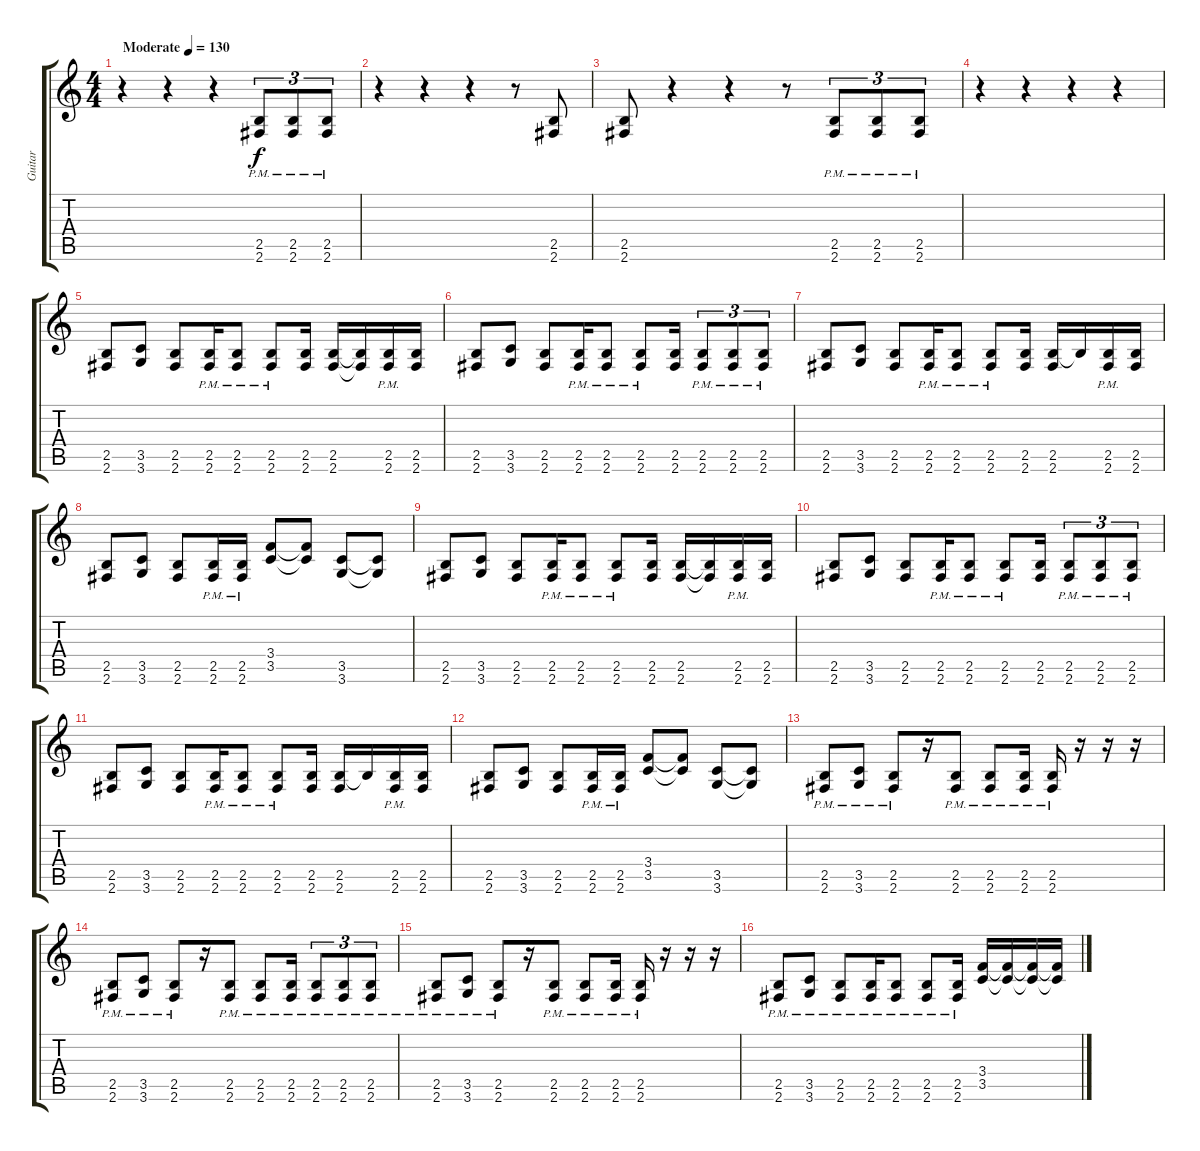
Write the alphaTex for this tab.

\track ("Guitar" "Guitar") {instrument distortionguitar}
\staff {score tabs}
\tuning (E4 B3 G3 D3 A2 E2) {hide}
\ts (4 4)
\tempo (130 "Moderate")
\clef g2
\ks c
r.4{dy f instrument distortionguitar} r.4 r.4 (2.5{pm} 2.6{pm}).8{tu (3 2)} (2.5{pm} 2.6{pm}).8{tu (3 2)} (2.5{pm} 2.6{pm}).8{tu (3 2)} |
r.4 r.4 r.4 r.8 (2.5 2.6).8 |
(2.5 2.6).8 r.4 r.4 r.8 (2.5{pm} 2.6{pm}).8{tu (3 2)} (2.5{pm} 2.6{pm}).8{tu (3 2)} (2.5{pm} 2.6{pm}).8{tu (3 2)} |
r.4 r.4 r.4 r.4 |
(2.5 2.6).8 (3.5 3.6).8 (2.5 2.6).8 (2.5{pm} 2.6{pm}).16 (2.5{pm} 2.6{pm}).8 (2.5{pm} 2.6{pm}).8 (2.5 2.6).16 (2.5 2.6).16 (2.5{t} 2.6{t}).16 (2.5{pm} 2.6{pm}).16 (2.5 2.6).16 |
(2.5 2.6).8 (3.5 3.6).8 (2.5 2.6).8 (2.5{pm} 2.6{pm}).16 (2.5{pm} 2.6{pm}).8 (2.5{pm} 2.6{pm}).8 (2.5 2.6).16 (2.5{pm} 2.6{pm}).8{tu (3 2)} (2.5{pm} 2.6{pm}).8{tu (3 2)} (2.5{pm} 2.6{pm}).8{tu (3 2)} |
(2.5 2.6).8 (3.5 3.6).8 (2.5 2.6).8 (2.5{pm} 2.6{pm}).16 (2.5{pm} 2.6{pm}).8 (2.5{pm} 2.6{pm}).8 (2.5 2.6).16 (2.5 2.6).16 2.5{t}.16 (2.5{pm} 2.6{pm}).16 (2.5 2.6).16 |
(2.5 2.6).8 (3.5 3.6).8 (2.5 2.6).8 (2.5{pm} 2.6{pm}).16 (2.5{pm} 2.6{pm}).16 (3.4 3.5).8 (3.4{t} 3.5{t}).8 (3.5 3.6).8 (3.5{t} 3.6{t}).8 |
(2.5 2.6).8 (3.5 3.6).8 (2.5 2.6).8 (2.5{pm} 2.6{pm}).16 (2.5{pm} 2.6{pm}).8 (2.5{pm} 2.6{pm}).8 (2.5 2.6).16 (2.5 2.6).16 (2.5{t} 2.6{t}).16 (2.5{pm} 2.6{pm}).16 (2.5 2.6).16 |
(2.5 2.6).8 (3.5 3.6).8 (2.5 2.6).8 (2.5{pm} 2.6{pm}).16 (2.5{pm} 2.6{pm}).8 (2.5{pm} 2.6{pm}).8 (2.5 2.6).16 (2.5{pm} 2.6{pm}).8{tu (3 2)} (2.5{pm} 2.6{pm}).8{tu (3 2)} (2.5{pm} 2.6{pm}).8{tu (3 2)} |
(2.5 2.6).8 (3.5 3.6).8 (2.5 2.6).8 (2.5{pm} 2.6{pm}).16 (2.5{pm} 2.6{pm}).8 (2.5{pm} 2.6{pm}).8 (2.5 2.6).16 (2.5 2.6).16 2.5{t}.16 (2.5{pm} 2.6{pm}).16 (2.5 2.6).16 |
(2.5 2.6).8 (3.5 3.6).8 (2.5 2.6).8 (2.5{pm} 2.6{pm}).16 (2.5{pm} 2.6{pm}).16 (3.4 3.5).8 (3.4{t} 3.5{t}).8 (3.5 3.6).8 (3.5{t} 3.6{t}).8 |
(2.5{pm} 2.6{pm}).8 (3.5{pm} 3.6{pm}).8 (2.5{pm} 2.6{pm}).8 r.16 (2.5{pm} 2.6{pm}).8 (2.5{pm} 2.6{pm}).8 (2.5{pm} 2.6{pm}).16 (2.5{pm} 2.6{pm}).16 r.16 r.16 r.16 |
(2.5{pm} 2.6{pm}).8 (3.5{pm} 3.6{pm}).8 (2.5{pm} 2.6{pm}).8 r.16 (2.5{pm} 2.6{pm}).8 (2.5{pm} 2.6{pm}).8 (2.5{pm} 2.6{pm}).16 (2.5{pm} 2.6{pm}).8{tu (3 2)} (2.5{pm} 2.6{pm}).8{tu (3 2)} (2.5{pm} 2.6{pm}).8{tu (3 2)} |
(2.5{pm} 2.6{pm}).8 (3.5{pm} 3.6{pm}).8 (2.5{pm} 2.6{pm}).8 r.16 (2.5{pm} 2.6{pm}).8 (2.5{pm} 2.6{pm}).8 (2.5{pm} 2.6{pm}).16 (2.5{pm} 2.6{pm}).16 r.16 r.16 r.16 |
(2.5{pm} 2.6{pm}).8 (3.5{pm} 3.6{pm}).8 (2.5{pm} 2.6{pm}).8 (2.5{pm} 2.6{pm}).16 (2.5{pm} 2.6{pm}).8 (2.5{pm} 2.6{pm}).8 (2.5{pm} 2.6{pm}).16 (3.4 3.5).16 (3.4{t} 3.5{t}).16 (3.4{t} 3.5{t}).16 (3.4{t} 3.5{t}).16
